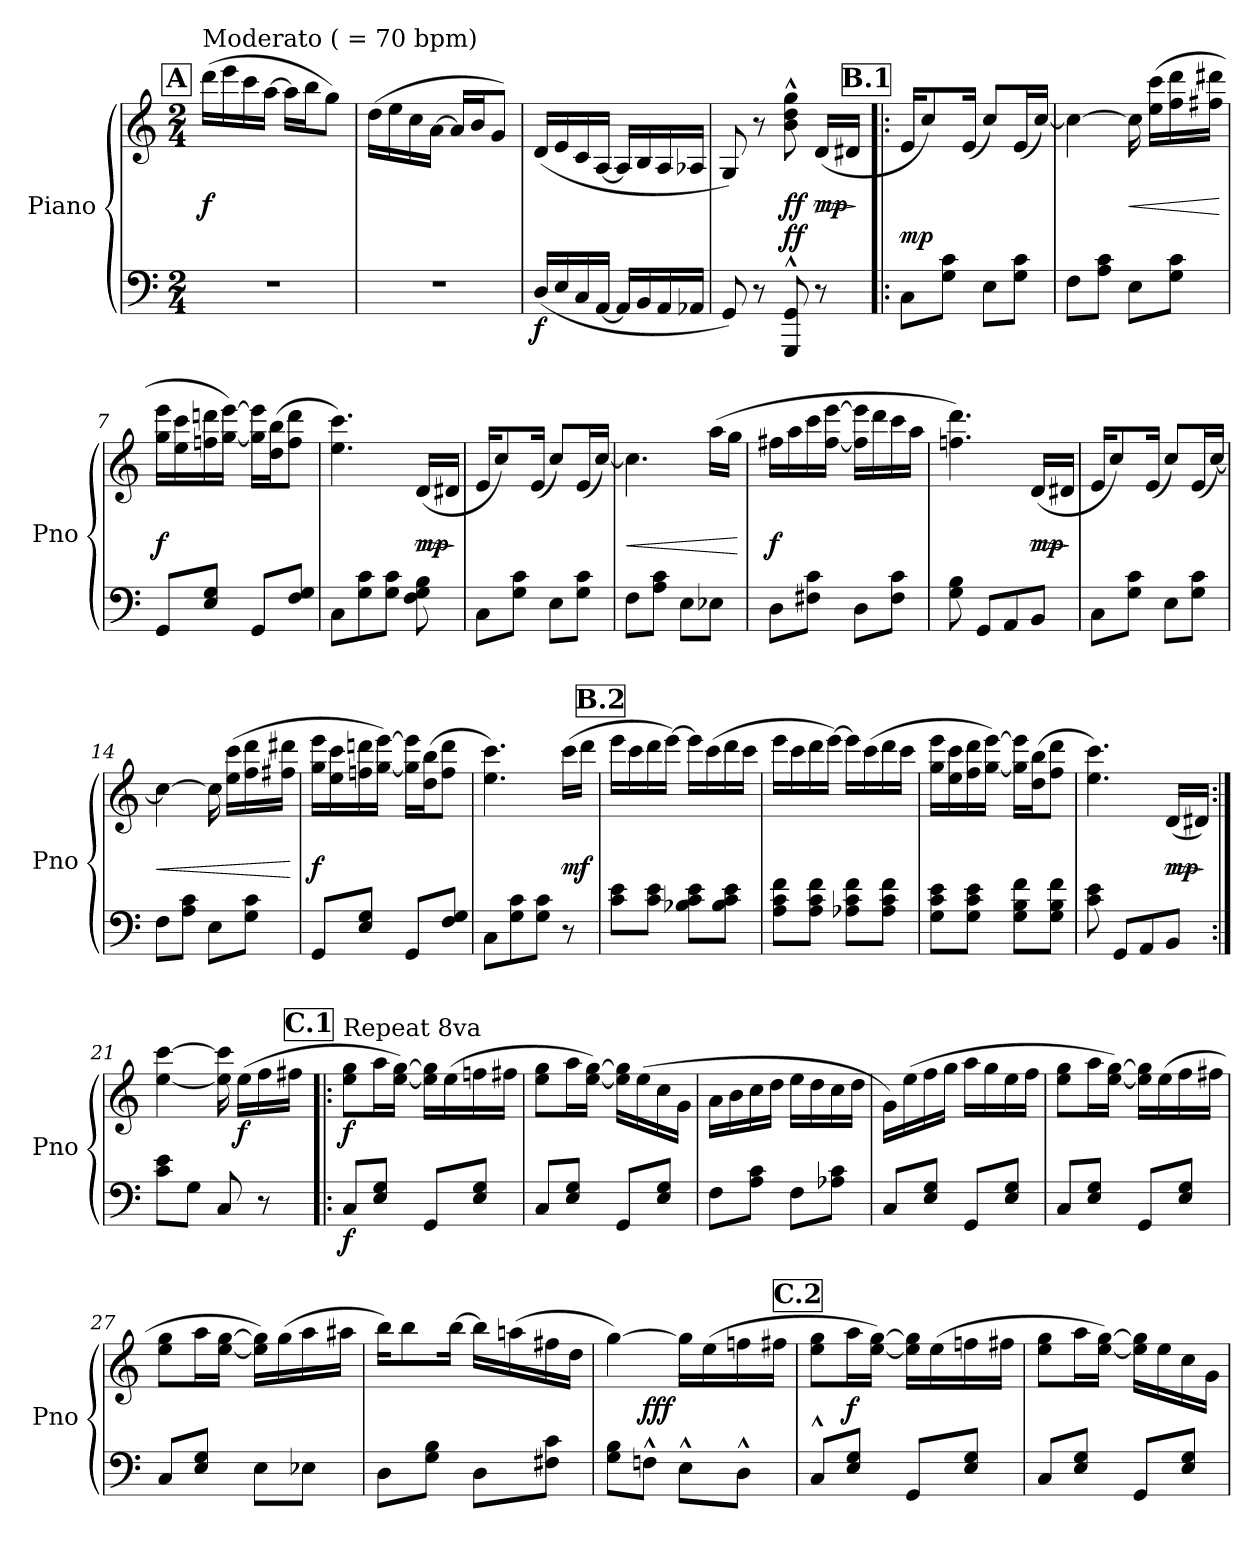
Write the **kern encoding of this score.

**kern	**dynam	**kern	**dynam
*part2	*part2	*part1	*part1
*staff2	*staff2	*staff1	*staff1
*I"Piano	*	*I"Piano	*
*I'Pno	*	*I'Pno	*
*clefF4	*	*clefG2	*
*k[]	*	*k[]	*
*C:	*	*C:	*
*M2/4	*	*M2/4	*
!!LO:REH:place=s1:a:t=A
=1	=1	=1	=1
!	!	!LO:TX:a:t=Moderato (      = 70 bpm)	!
!	!	!	!LO:DY:b
2r	.	(16ddd\LL	f
.	.	16eee\	.
.	.	16ccc\	.
.	.	[16aa\JJ	.
.	.	16aa\LL]	.
.	.	16bb\J	.
.	.	8gg\J)	.
=2	=2	=2	=2
2r	.	(16dd\LL	.
.	.	16ee\	.
.	.	16cc\	.
.	.	[16a\JJ	.
.	.	16a/LL]	.
.	.	16b/J	.
.	.	8g/J)	.
=3	=3	=3	=3
!	!LO:DY:b	!	!
(16D/LL	f	(16d/LL	.
16E/	.	16e/	.
16C/	.	16c/	.
[16AA/JJ	.	[16A/JJ	.
16AA/LL]	.	16A/LL]	.
16BB/	.	16B/	.
16AA/	.	16A/	.
16AA-X/JJ	.	16A-X/JJ	.
=4	=4	=4	=4
8GG/)	.	8G/)	.
8r	.	8r	.
!	!LO:DY:a	!	!LO:DY:b
8GGG/^^ 8GG/^^	ff	8b\^^ 8dd\^^ 8gg\^^	ff
!	!	!	!LO:HP:b
!	!	!	!LO:DY:n=1:b
8r	.	(16d/LL	> mp
.	.	16d#X/JJ	.
.	.	.	]
!!LO:LB:g=z
!!LO:REH:place=s1:a:t=B.1
=5!|:	=5!|:	=5!|:	=5!|:
!	!LO:DY:a	!	!
8C\L	mp	16e/KL	.
.	.	8cc/)	.
8G\ 8c\J	.	.	.
.	.	(16e/Jk	.
8E\L	.	8cc/L)	.
8G\ 8c\J	.	(16e/L	.
.	.	[16cc/JJ)	.
=6	=6	=6	=6
8F\L	.	4cc\_	.
8A\ 8c\J	.	.	.
!	!	!	!LO:HP:b
8E\L	.	16cc\]	<
.	.	(16ee\ 16ccc\LL	.
8G\ 8c\J	.	16ff\ 16ddd\	.
.	.	16ff#X\ 16ddd#X\JJ	.
.	.	.	[
=7	=7	=7	=7
!	!	!	!LO:DY:b
8GG/L	.	16gg\ 16eee\LL	f
.	.	16ee\ 16ccc\	.
8E/ 8G/J	.	16ffni\ 16dddni\	.
.	.	[16gg\ [16eee\JJ)	.
8GG/L	.	16gg\] 16eee\]LL	.
.	.	(16dd\ 16bb\J	.
8F/ 8G/J	.	8ff\ 8ddd\J	.
=8	=8	=8	=8
8C\L	.	4.ee\ 4.ccc\)	.
8G\ 8c\	.	.	.
8G\ 8c\J	.	.	.
!	!	!	!LO:HP:b
!	!	!	!LO:DY:n=1:b
8F\ 8G\ 8B\	.	(16d/LL	> mp
.	.	16d#X/JJ	.
.	.	.	]
!!LO:LB:g=z
=9	=9	=9	=9
8C\L	.	16e/KL	.
.	.	8cc/)	.
8G\ 8c\J	.	.	.
.	.	(16e/Jk	.
8E\L	.	8cc/L)	.
8G\ 8c\J	.	(16e/L	.
.	.	[16cc/JJ)	.
=10	=10	=10	=10
!	!	!	!LO:HP:b
8F\L	.	4.cc\]	<
8A\ 8c\J	.	.	.
8E\L	.	.	.
8E-X\J	.	(16aa\LL	.
.	.	16gg\JJ	.
.	.	.	[
=11	=11	=11	=11
!	!	!	!LO:DY:b
8D\L	.	16ff#X\LL	f
.	.	16aa\	.
8F#X\ 8c\J	.	16ccc\	.
.	.	[16ff#\ [16eee\JJ	.
8D\L	.	16ff#\] 16eee\]LL	.
.	.	16ddd\	.
8F#\ 8c\J	.	16ccc\	.
.	.	16aa\JJ	.
=12	=12	=12	=12
8G\ 8B\	.	4.ffni\ 4.ddd\)	.
8GG/L	.	.	.
8AA/	.	.	.
!	!	!	!LO:HP:b
!	!	!	!LO:DY:n=1:b
8BB/J	.	(16d/LL	> mp
.	.	16d#X/JJ	.
.	.	.	]
!!LO:LB:g=z
=13	=13	=13	=13
8C\L	.	16e/KL	.
.	.	8cc/)	.
8G\ 8c\J	.	.	.
.	.	(16e/Jk	.
8E\L	.	8cc/L)	.
8G\ 8c\J	.	(16e/L	.
.	.	[16cc/JJ)	.
=14	=14	=14	=14
!	!	!	!LO:HP:b
8F\L	.	4cc\_	<
8A\ 8c\J	.	.	.
8E\L	.	16cc\]	.
.	.	(16ee\ 16ccc\LL	.
8G\ 8c\J	.	16ff\ 16ddd\	.
.	.	16ff#X\ 16ddd#X\JJ	.
.	.	.	[
=15	=15	=15	=15
!	!	!	!LO:DY:b
8GG/L	.	16gg\ 16eee\LL	f
.	.	16ee\ 16ccc\	.
8E/ 8G/J	.	16ffni\ 16dddni\	.
.	.	[16gg\ [16eee\JJ)	.
8GG/L	.	16gg\] 16eee\]LL	.
.	.	(16dd\ 16bb\J	.
8F/ 8G/J	.	8ff\ 8ddd\J	.
=16	=16	=16	=16
8C\L	.	4.ee\ 4.ccc\)	.
8G\ 8c\	.	.	.
8G\ 8c\J	.	.	.
!	!	!	!LO:DY:b
8r	.	(16ccc\LL	mf
.	.	16ddd\JJ	.
!!LO:LB:g=z
!!LO:REH:place=s1:a:t=B.2
=17	=17	=17	=17
8c\ 8e\L	.	16eee\LL	.
.	.	16ccc\	.
8c\ 8e\J	.	16ddd\	.
.	.	[16eee\JJ)	.
8B-X\ 8c\ 8e\L	.	16eee\LL]	.
.	.	(16ccc\	.
8B-\ 8c\ 8e\J	.	16ddd\	.
.	.	16ccc\JJ	.
=18	=18	=18	=18
8A\ 8c\ 8f\L	.	16eee\LL	.
.	.	16ccc\	.
8A\ 8c\ 8f\J	.	16ddd\	.
.	.	[16eee\JJ)	.
8A-X\ 8c\ 8f\L	.	16eee\LL]	.
.	.	(16ccc\	.
8A-\ 8c\ 8f\J	.	16ddd\	.
.	.	16ccc\JJ	.
=19	=19	=19	=19
8G\ 8c\ 8e\L	.	16gg\ 16eee\LL	.
.	.	16ee\ 16ccc\	.
8G\ 8c\ 8e\J	.	16ff\ 16ddd\	.
.	.	[16gg\ [16eee\JJ)	.
8G\ 8B\ 8f\L	.	16gg\] 16eee\]LL	.
.	.	(16dd\ 16bb\J	.
8G\ 8B\ 8f\J	.	8ff\ 8ddd\J	.
=20	=20	=20	=20
8c\ 8e\	.	4.ee\ 4.ccc\)	.
8GG/L	.	.	.
8AA/	.	.	.
!	!	!	!LO:HP:b
!	!	!	!LO:DY:n=1:b
8BB/J	.	(16d/LL	> mp
.	.	16d#X/JJ)	.
.	.	.	]
=21:|!	=21:|!	=21:|!	=21:|!
8c\ 8e\L	.	[4ee\ [4ccc\	.
8G\J	.	.	.
8C/	.	16ee\] 16ccc\]	.
!	!	!	!LO:DY:b
.	.	(16ee\LL	f
8r	.	16ff\	.
.	.	16ff#X\JJ	.
!!LO:PB:g=z
!!LO:REH:place=s1:a:t=C.1
=22!|:	=22!|:	=22!|:	=22!|:
!	!	!LO:TX:a:t=Repeat 8va	!
!	!LO:DY:b	!	!LO:DY:b
8C/L	f	8ee\ 8gg\L	f
8E/ 8G/J	.	16aa\L	.
.	.	[16ee\ [16gg\JJ)	.
8GG/L	.	16ee\] 16gg\]LL	.
.	.	(16ee\	.
8E/ 8G/J	.	16ffni\	.
.	.	16ff#X\JJ	.
=23	=23	=23	=23
8C/L	.	8ee\ 8gg\L	.
8E/ 8G/J	.	16aa\L	.
.	.	[16ee\ [16gg\JJ)	.
8GG/L	.	16ee\] 16gg\]LL	.
.	.	(16ee\	.
8E/ 8G/J	.	16cc\	.
.	.	16g\JJ	.
=24	=24	=24	=24
8F\L	.	16a\LL	.
.	.	16b\	.
8A\ 8c\J	.	16cc\	.
.	.	16dd\JJ	.
8F\L	.	16ee\LL	.
.	.	16dd\	.
8A-X\ 8c\J	.	16cc\	.
.	.	16dd\JJ	.
=25	=25	=25	=25
8C/L	.	16g\LL)	.
.	.	(16ee\	.
8E/ 8G/J	.	16ff\	.
.	.	16gg\JJ	.
8GG/L	.	16aa\LL	.
.	.	16gg\	.
8E/ 8G/J	.	16ee\	.
.	.	16ff\JJ	.
!!LO:LB:g=z
=26	=26	=26	=26
8C/L	.	8ee\ 8gg\L	.
8E/ 8G/J	.	16aa\L	.
.	.	[16ee\ [16gg\JJ)	.
8GG/L	.	16ee\] 16gg\]LL	.
.	.	(16ee\	.
8E/ 8G/J	.	16ff\	.
.	.	16ff#X\JJ	.
=27	=27	=27	=27
8C/L	.	8ee\ 8gg\L	.
8E/ 8G/J	.	16aa\L	.
.	.	[16ee\ [16gg\JJ	.
8E\L	.	16ee\] 16gg\]LL)	.
.	.	(16gg\	.
8E-X\J	.	16aa\	.
.	.	16aa#X\JJ	.
=28	=28	=28	=28
8D\L	.	16bb\KL)	.
.	.	8bb\	.
8G\ 8B\J	.	.	.
.	.	[16bb\Jk	.
8D\L	.	16bb\LL]	.
.	.	(16aani\	.
8F#X\ 8c\J	.	16ff#X\	.
.	.	16dd\JJ	.
=29	=29	=29	=29
8G\ 8B\L	.	[4gg\)	.
!	!LO:DY:a	!	!
8Fni^^\J	fff	.	.
8E^^\L	.	16gg\LL]	.
.	.	(16ee\	.
8D^^\J	.	16ffni\	.
.	.	16ff#X\JJ	.
!!LO:LB:g=z
!!LO:REH:place=s1:a:t=C.2
=30	=30	=30	=30
8C^^/L	.	8ee\ 8gg\L	.
!	!LO:DY:a	!	!
8E/ 8G/J	f	16aa\L	.
.	.	[16ee\ [16gg\JJ)	.
8GG/L	.	16ee\] 16gg\]LL	.
.	.	(16ee\	.
8E/ 8G/J	.	16ffn\	.
.	.	16ff#X\JJ	.
=31	=31	=31	=31
8C/L	.	8ee\ 8gg\L	.
8E/ 8G/J	.	16aa\L	.
.	.	[16ee\ [16gg\JJ)	.
8GG/L	.	16ee\] 16gg\]LL	.
.	.	16ee\	.
8E/ 8G/J	.	16cc\	.
.	.	16g\JJ	.
=	=	=	=
*-	*-	*-	*-
